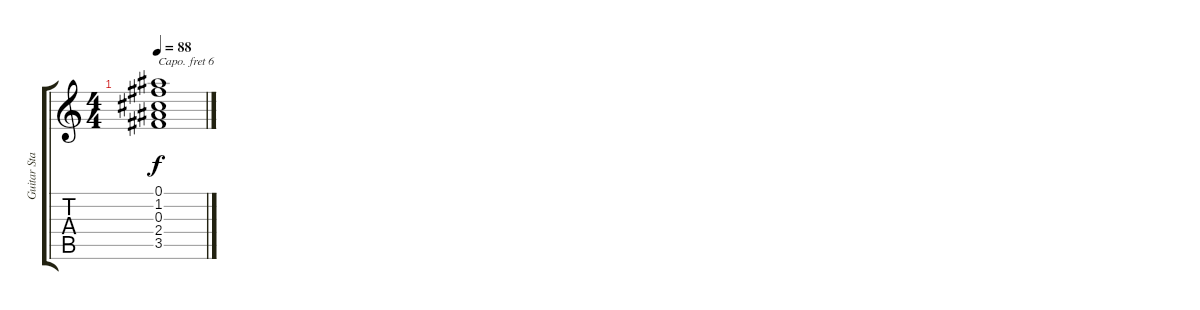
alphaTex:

\track ("Guitar Standard tuning" "Guitar Sta") {instrument acousticguitarnylon}
\staff {score tabs}
\capo 6
\tuning (E4 B3 G3 D3 A2 E2) {hide}
\ts (4 4)
\tempo 88
\clef g2
\ks c
(0.1{t} 1.2{t} 0.3{t} 2.4{t} 3.5{t}).1{dy f}
